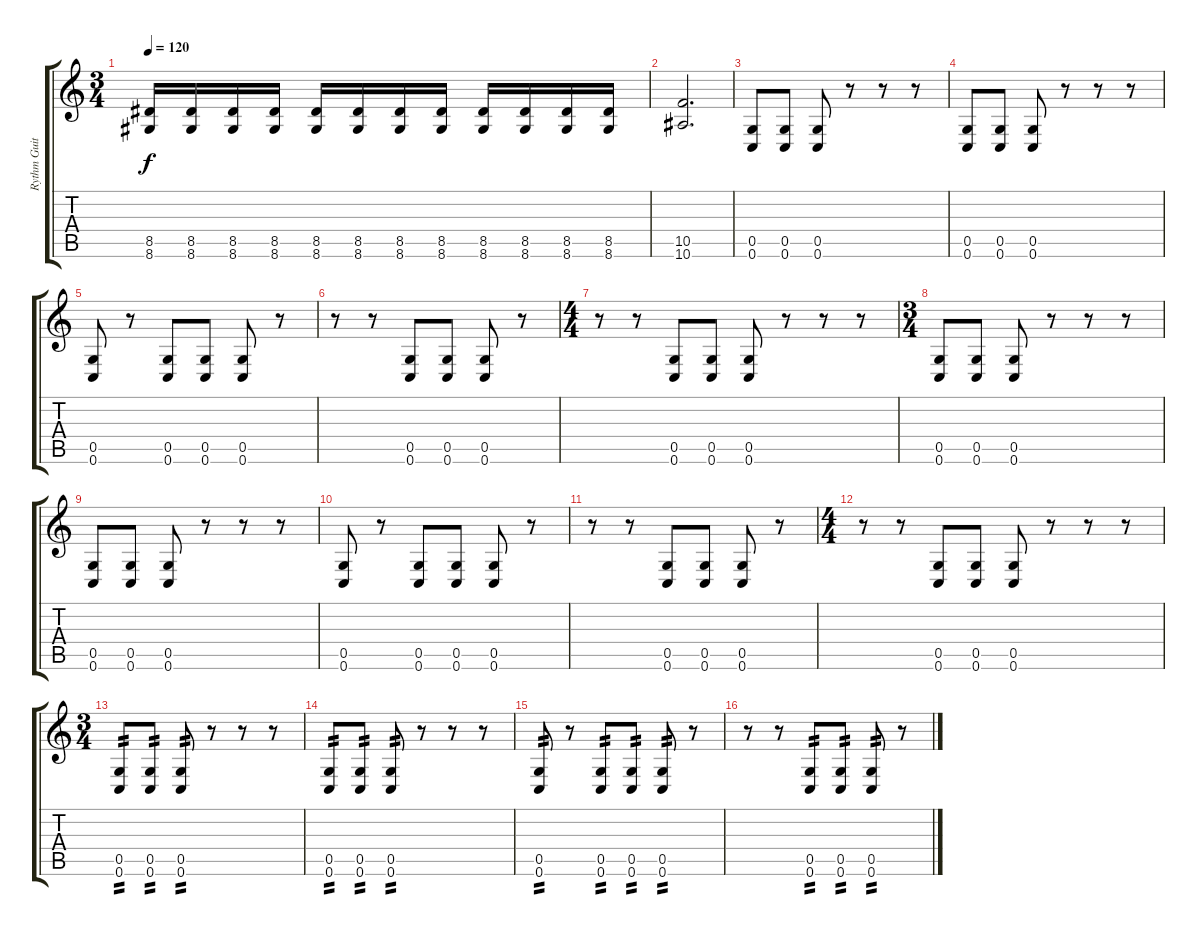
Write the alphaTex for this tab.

\track ("Rythm Guitar" "Rythm Guit") {instrument overdrivenguitar}
\staff {score tabs}
\tuning (D4 A3 F3 C3 G2 C2) {hide}
\ts (3 4)
\tempo 120
\clef g2
\ks c
(8.5 8.6).16{dy f} (8.5 8.6).16 (8.5 8.6).16 (8.5 8.6).16 (8.5 8.6).16 (8.5 8.6).16 (8.5 8.6).16 (8.5 8.6).16 (8.5 8.6).16 (8.5 8.6).16 (8.5 8.6).16 (8.5 8.6).16 |
(10.5 10.6).2{d} |
(0.5 0.6).8 (0.5 0.6).8 (0.5 0.6).8 r.8 r.8 r.8 |
(0.5 0.6).8 (0.5 0.6).8 (0.5 0.6).8 r.8 r.8 r.8 |
(0.5 0.6).8 r.8 (0.5 0.6).8 (0.5 0.6).8 (0.5 0.6).8 r.8 |
r.8 r.8 (0.5 0.6).8 (0.5 0.6).8 (0.5 0.6).8 r.8 |
\ts (4 4)
r.8 r.8 (0.5 0.6).8 (0.5 0.6).8 (0.5 0.6).8 r.8 r.8 r.8 |
\ts (3 4)
(0.5 0.6).8 (0.5 0.6).8 (0.5 0.6).8 r.8 r.8 r.8 |
(0.5 0.6).8 (0.5 0.6).8 (0.5 0.6).8 r.8 r.8 r.8 |
(0.5 0.6).8 r.8 (0.5 0.6).8 (0.5 0.6).8 (0.5 0.6).8 r.8 |
r.8 r.8 (0.5 0.6).8 (0.5 0.6).8 (0.5 0.6).8 r.8 |
\ts (4 4)
r.8 r.8 (0.5 0.6).8 (0.5 0.6).8 (0.5 0.6).8 r.8 r.8 r.8 |
\ts (3 4)
(0.5 0.6).8{tp 2 volume 16} (0.5 0.6).8{tp 2} (0.5 0.6).8{tp 2} r.8 r.8 r.8 |
(0.5 0.6).8{tp 2} (0.5 0.6).8{tp 2} (0.5 0.6).8{tp 2} r.8 r.8 r.8 |
(0.5 0.6).8{tp 2} r.8 (0.5 0.6).8{tp 2} (0.5 0.6).8{tp 2} (0.5 0.6).8{tp 2} r.8 |
r.8 r.8 (0.5 0.6).8{tp 2} (0.5 0.6).8{tp 2} (0.5 0.6).8{tp 2} r.8
